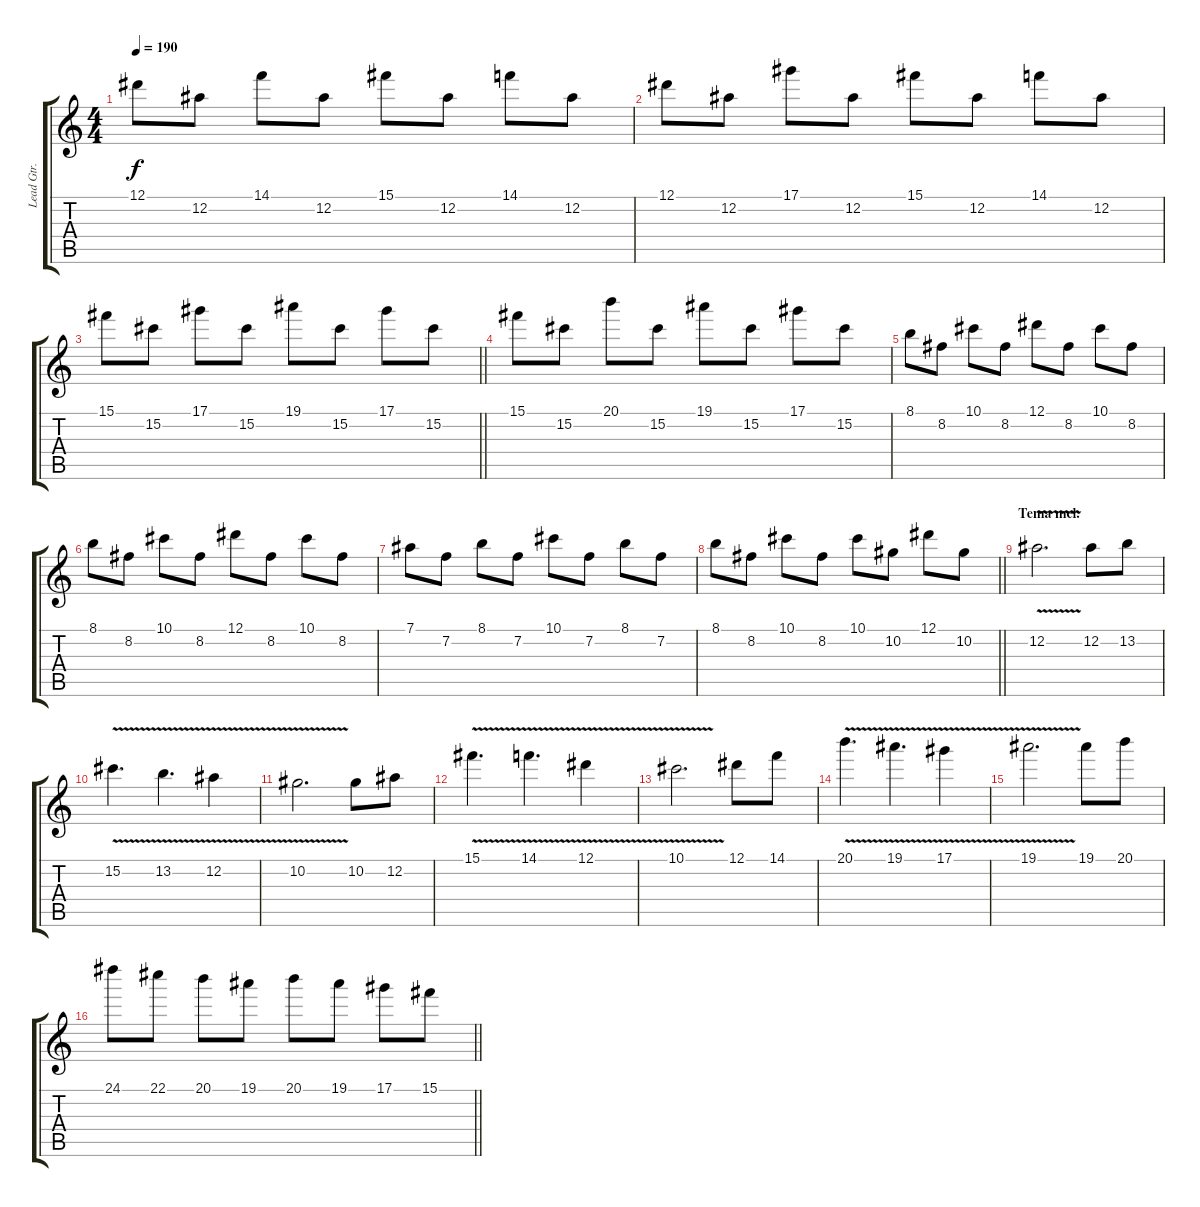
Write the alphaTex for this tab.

\track ("Lead Gtr." "Lead Gtr.") {instrument distortionguitar}
\staff {score tabs}
\tuning (Eb4 Bb3 Gb3 Db3 Ab2 Eb2) {hide}
\ts (4 4)
\tempo 190
\clef g2
\ks c
12.1.8{dy f} 12.2.8 14.1.8 12.2.8 15.1.8 12.2.8 14.1.8 12.2.8 |
12.1.8 12.2.8 17.1.8 12.2.8 15.1.8 12.2.8 14.1.8 12.2.8 |
\barLineRight lightlight
15.1.8 15.2.8 17.1.8 15.2.8 19.1.8 15.2.8 17.1.8 15.2.8 |
15.1.8 15.2.8 20.1.8 15.2.8 19.1.8 15.2.8 17.1.8 15.2.8 |
8.1.8 8.2.8 10.1.8 8.2.8 12.1.8 8.2.8 10.1.8 8.2.8 |
8.1.8 8.2.8 10.1.8 8.2.8 12.1.8 8.2.8 10.1.8 8.2.8 |
7.1.8 7.2.8 8.1.8 7.2.8 10.1.8 7.2.8 8.1.8 7.2.8 |
\barLineRight lightlight
8.1.8 8.2.8 10.1.8 8.2.8 10.1.8 10.2.8 12.1.8 10.2.8 |
\section ("" "Tema mel.")
12.2{v}.2{d} 12.2.8 13.2.8 |
15.2{v}.4{d} 13.2{v}.4{d} 12.2{v}.4 |
10.2{v}.2{d} 10.2.8 12.2.8 |
15.1{v}.4{d} 14.1{v}.4{d} 12.1{v}.4 |
10.1{v}.2{d} 12.1.8 14.1.8 |
20.1{v}.4{d} 19.1{v}.4{d} 17.1{v}.4 |
19.1{v}.2{d} 19.1.8 20.1.8 |
\barLineRight lightlight
24.1.8 22.1.8 20.1.8 19.1.8 20.1.8 19.1.8 17.1.8 15.1.8
